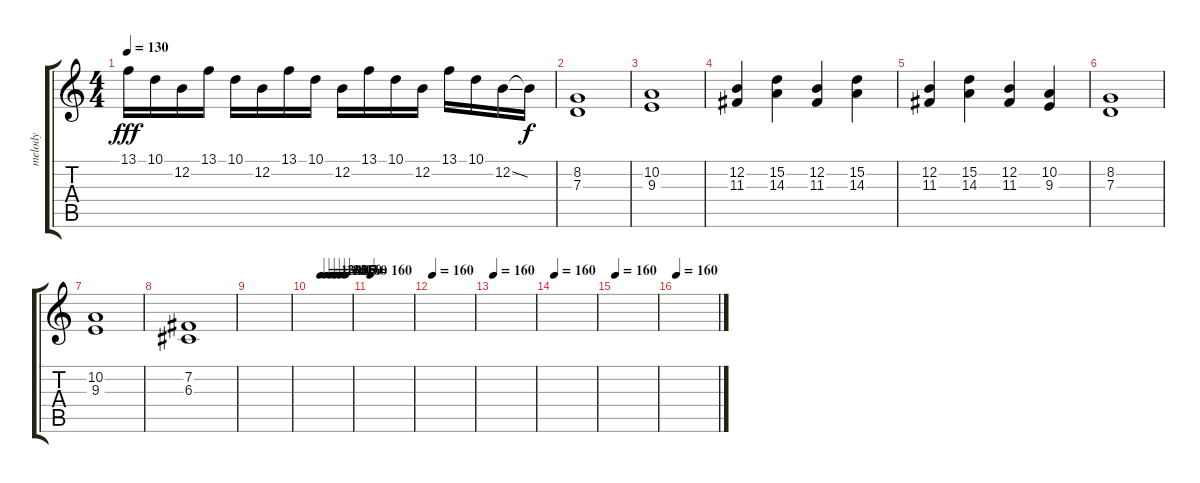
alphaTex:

\track ("melody" "melody") {instrument churchorgan}
\staff {score tabs}
\tuning (E4 B3 G3 D3 A2 E2) {hide}
\ts (4 4)
\tempo 130
\clef g2
\ks c
13.1.16{dy fff} 10.1.16 12.2.16 13.1.16 10.1.16 12.2.16 13.1.16 10.1.16 12.2.16 13.1.16 10.1.16 12.2.16 13.1.16 10.1.16 12.2{ss}.16 12.2{t}.16{dy f} |
(8.2 7.3).1 |
(10.2 9.3).1 |
(12.2 11.3).4 (15.2 14.3).4 (12.2 11.3).4 (15.2 14.3).4 |
(12.2 11.3).4 (15.2 14.3).4 (12.2 11.3).4 (10.2 9.3).4 |
(8.2 7.3).1 |
(10.2 9.3).1 |
(7.2 6.3).1 |
|
\tempo (130 0.25)
\tempo (135 0.375)
\tempo (140 0.5)
\tempo (145 0.625)
\tempo (150 0.75)
\tempo (160 0.875)
|
\tempo 160
|
\tempo 160
|
\tempo 160
|
\tempo 160
|
\tempo 160
|
\tempo 160
